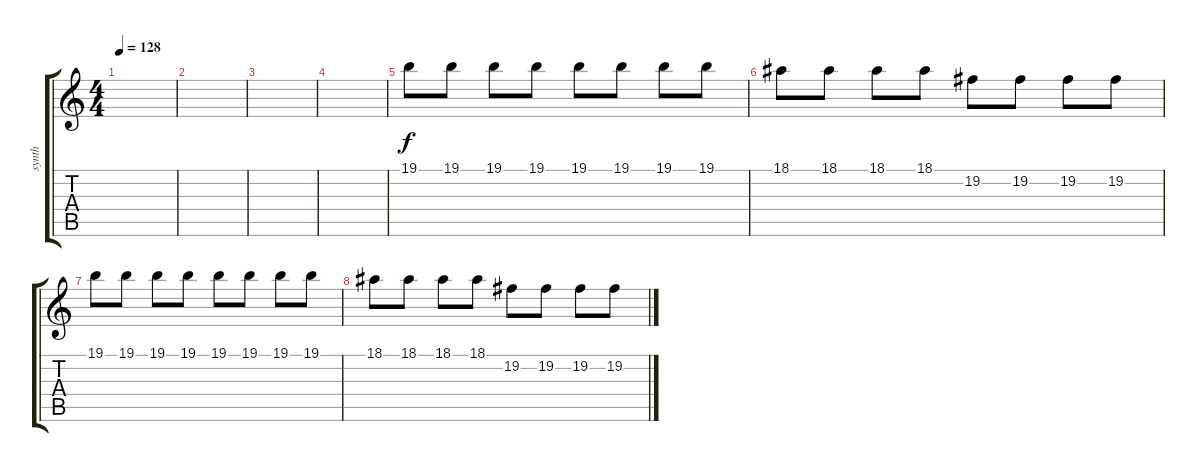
\track ("synth" "synth") {instrument lead1square}
\staff {score tabs}
\tuning (E4 B3 G3 D3 A2 D2) {hide}
\ts (4 4)
\tempo 128
\clef g2
\ks c
|
|
|
|
19.1.8 19.1.8 19.1.8 19.1.8 19.1.8 19.1.8 19.1.8 19.1.8 |
18.1.8 18.1.8 18.1.8 18.1.8 19.2.8 19.2.8 19.2.8 19.2.8 |
19.1.8 19.1.8 19.1.8 19.1.8 19.1.8 19.1.8 19.1.8 19.1.8 |
18.1.8 18.1.8 18.1.8 18.1.8 19.2.8 19.2.8 19.2.8 19.2.8
